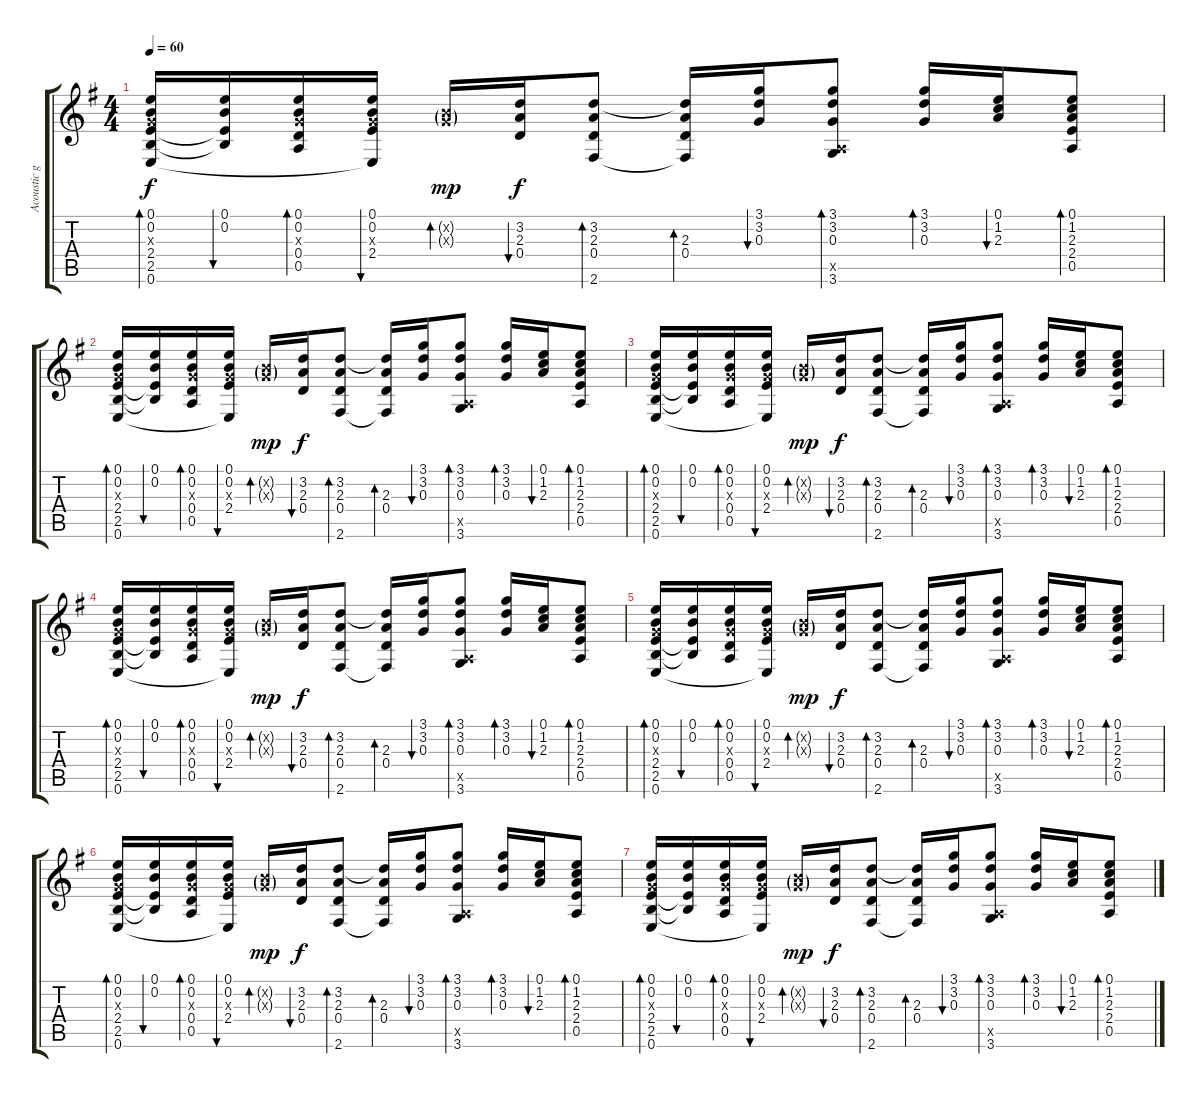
\track ("Acoustic gtr." "Acoustic g") {instrument acousticguitarsteel}
\staff {score tabs}
\tuning (E4 B3 G3 D3 A2 E2) {hide}
\ts (4 4)
\tempo 60
\clef g2
\ks eminor
(0.1 0.2 0.3{x} 2.4 2.5 0.6).16{bd 30 dy f} (0.1 0.2 2.4{t} 2.5{t}).16{bu 30} (0.1 0.2 0.3{x} 0.4 0.5).16{bd 30} (0.1 0.2 0.3{x} 2.4 0.6{t}).16{bu 30} (0.2{g x} 0.3{g x}).16{bd 30 dy mp} (3.2 2.3 0.4).16{bu 30 dy f} (3.2 2.3 0.4 2.6).8{bd 30} (3.2{t} 2.3 0.4 2.6{t}).16{bd 30} (3.1 3.2 0.3).16{bu 30} (3.1 3.2 0.3 0.5{x} 3.6).8{bd 30} (3.1 3.2 0.3).16{bd 30} (0.1 1.2 2.3).16{bu 30} (0.1 1.2 2.3 2.4 0.5).8{bd 30} |
(0.1 0.2 0.3{x} 2.4 2.5 0.6).16{bd 30} (0.1 0.2 2.4{t} 2.5{t}).16{bu 30} (0.1 0.2 0.3{x} 0.4 0.5).16{bd 30} (0.1 0.2 0.3{x} 2.4 0.6{t}).16{bu 30} (0.2{g x} 0.3{g x}).16{bd 30 dy mp} (3.2 2.3 0.4).16{bu 30 dy f} (3.2 2.3 0.4 2.6).8{bd 30} (3.2{t} 2.3 0.4 2.6{t}).16{bd 30} (3.1 3.2 0.3).16{bu 30} (3.1 3.2 0.3 0.5{x} 3.6).8{bd 30} (3.1 3.2 0.3).16{bd 30} (0.1 1.2 2.3).16{bu 30} (0.1 1.2 2.3 2.4 0.5).8{bd 30} |
(0.1 0.2 0.3{x} 2.4 2.5 0.6).16{bd 30} (0.1 0.2 2.4{t} 2.5{t}).16{bu 30} (0.1 0.2 0.3{x} 0.4 0.5).16{bd 30} (0.1 0.2 0.3{x} 2.4 0.6{t}).16{bu 30} (0.2{g x} 0.3{g x}).16{bd 30 dy mp} (3.2 2.3 0.4).16{bu 30 dy f} (3.2 2.3 0.4 2.6).8{bd 30} (3.2{t} 2.3 0.4 2.6{t}).16{bd 30} (3.1 3.2 0.3).16{bu 30} (3.1 3.2 0.3 0.5{x} 3.6).8{bd 30} (3.1 3.2 0.3).16{bd 30} (0.1 1.2 2.3).16{bu 30} (0.1 1.2 2.3 2.4 0.5).8{bd 30} |
(0.1 0.2 0.3{x} 2.4 2.5 0.6).16{bd 30} (0.1 0.2 2.4{t} 2.5{t}).16{bu 30} (0.1 0.2 0.3{x} 0.4 0.5).16{bd 30} (0.1 0.2 0.3{x} 2.4 0.6{t}).16{bu 30} (0.2{g x} 0.3{g x}).16{bd 30 dy mp} (3.2 2.3 0.4).16{bu 30 dy f} (3.2 2.3 0.4 2.6).8{bd 30} (3.2{t} 2.3 0.4 2.6{t}).16{bd 30} (3.1 3.2 0.3).16{bu 30} (3.1 3.2 0.3 0.5{x} 3.6).8{bd 30} (3.1 3.2 0.3).16{bd 30} (0.1 1.2 2.3).16{bu 30} (0.1 1.2 2.3 2.4 0.5).8{bd 30} |
(0.1 0.2 0.3{x} 2.4 2.5 0.6).16{bd 30} (0.1 0.2 2.4{t} 2.5{t}).16{bu 30} (0.1 0.2 0.3{x} 0.4 0.5).16{bd 30} (0.1 0.2 0.3{x} 2.4 0.6{t}).16{bu 30} (0.2{g x} 0.3{g x}).16{bd 30 dy mp} (3.2 2.3 0.4).16{bu 30 dy f} (3.2 2.3 0.4 2.6).8{bd 30} (3.2{t} 2.3 0.4 2.6{t}).16{bd 30} (3.1 3.2 0.3).16{bu 30} (3.1 3.2 0.3 0.5{x} 3.6).8{bd 30} (3.1 3.2 0.3).16{bd 30} (0.1 1.2 2.3).16{bu 30} (0.1 1.2 2.3 2.4 0.5).8{bd 30} |
(0.1 0.2 0.3{x} 2.4 2.5 0.6).16{bd 30} (0.1 0.2 2.4{t} 2.5{t}).16{bu 30} (0.1 0.2 0.3{x} 0.4 0.5).16{bd 30} (0.1 0.2 0.3{x} 2.4 0.6{t}).16{bu 30} (0.2{g x} 0.3{g x}).16{bd 30 dy mp} (3.2 2.3 0.4).16{bu 30 dy f} (3.2 2.3 0.4 2.6).8{bd 30} (3.2{t} 2.3 0.4 2.6{t}).16{bd 30} (3.1 3.2 0.3).16{bu 30} (3.1 3.2 0.3 0.5{x} 3.6).8{bd 30} (3.1 3.2 0.3).16{bd 30} (0.1 1.2 2.3).16{bu 30} (0.1 1.2 2.3 2.4 0.5).8{bd 30} |
(0.1 0.2 0.3{x} 2.4 2.5 0.6).16{bd 30} (0.1 0.2 2.4{t} 2.5{t}).16{bu 30} (0.1 0.2 0.3{x} 0.4 0.5).16{bd 30} (0.1 0.2 0.3{x} 2.4 0.6{t}).16{bu 30} (0.2{g x} 0.3{g x}).16{bd 30 dy mp} (3.2 2.3 0.4).16{bu 30 dy f} (3.2 2.3 0.4 2.6).8{bd 30} (3.2{t} 2.3 0.4 2.6{t}).16{bd 30} (3.1 3.2 0.3).16{bu 30} (3.1 3.2 0.3 0.5{x} 3.6).8{bd 30} (3.1 3.2 0.3).16{bd 30} (0.1 1.2 2.3).16{bu 30} (0.1 1.2 2.3 2.4 0.5).8{bd 30}
